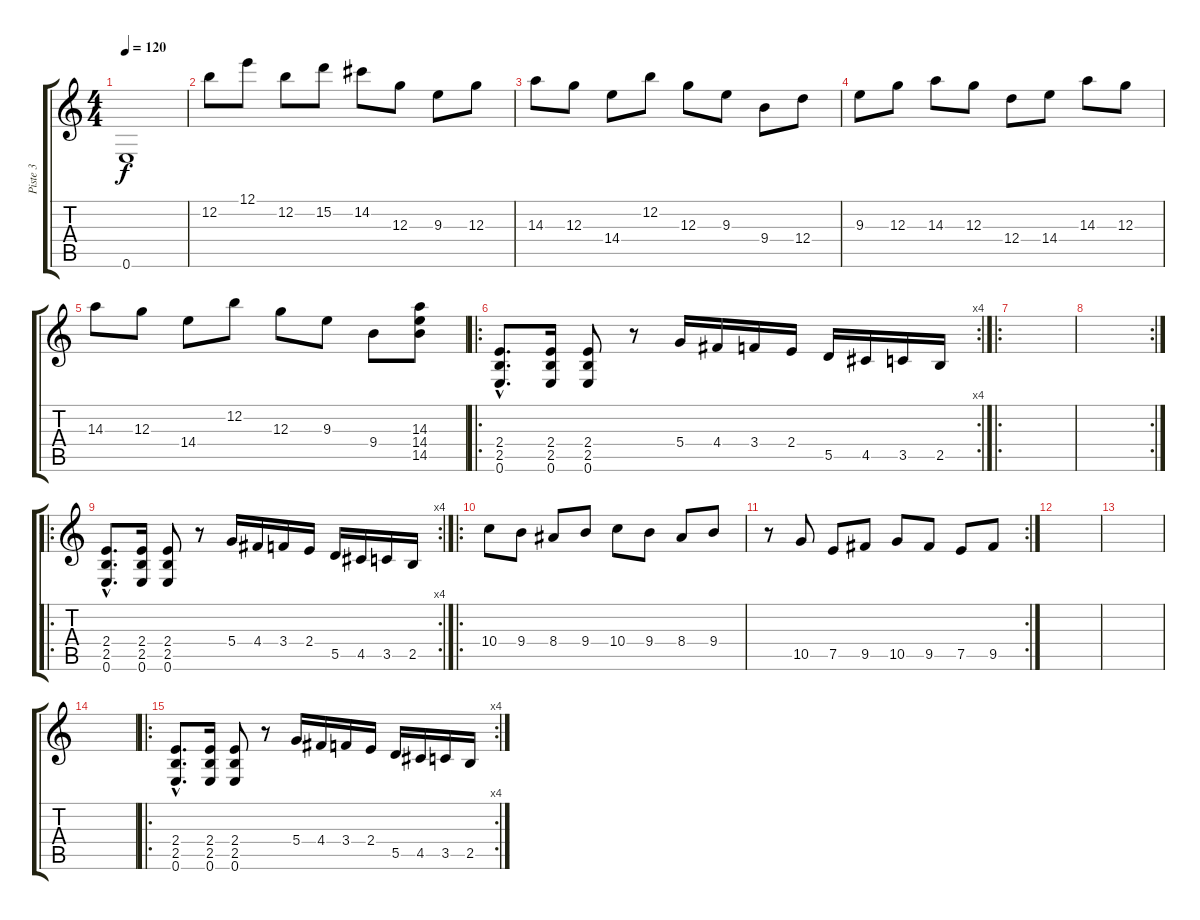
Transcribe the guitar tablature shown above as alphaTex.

\track ("Piste 3" "Piste 3") {instrument acousticguitarnylon}
\staff {score tabs}
\tuning (E4 B3 G3 D3 A2 E2) {hide}
\ts (4 4)
\tempo 120
\clef g2
\ks c
0.6.1{dy f} |
12.2.8{instrument frenchhorn} 12.1.8 12.2.8 15.2.8 14.2.8 12.3.8 9.3.8 12.3.8 |
14.3.8 12.3.8 14.4.8 12.2.8 12.3.8 9.3.8 9.4.8 12.4.8 |
9.3.8 12.3.8 14.3.8 12.3.8 12.4.8 14.4.8 14.3.8 12.3.8 |
14.3.8 12.3.8 14.4.8 12.2.8 12.3.8 9.3.8 9.4.8 (14.3 14.4 14.5).8 |
\ro
\rc 4
(2.4{hac} 2.5{hac} 0.6{hac}).8{d instrument distortionguitar} (2.4 2.5 0.6).16 (2.4 2.5 0.6).8 r.8 5.4.16 4.4.16 3.4.16 2.4.16 5.5.16 4.5.16 3.5.16 2.5.16 |
\ro
|
\rc 2
|
\ro
\rc 4
(2.4{hac} 2.5{hac} 0.6{hac}).8{d instrument distortionguitar} (2.4 2.5 0.6).16 (2.4 2.5 0.6).8 r.8 5.4.16 4.4.16 3.4.16 2.4.16 5.5.16 4.5.16 3.5.16 2.5.16 |
\ro
10.4.8{instrument overdrivenguitar} 9.4.8 8.4.8 9.4.8 10.4.8 9.4.8 8.4.8 9.4.8 |
\rc 2
r.8 10.5.8 7.5.8 9.5.8 10.5.8 9.5.8 7.5.8 9.5.8 |
|
|
|
\ro
\rc 4
(2.4{hac} 2.5{hac} 0.6{hac}).8{d instrument distortionguitar} (2.4 2.5 0.6).16 (2.4 2.5 0.6).8 r.8 5.4.16 4.4.16 3.4.16 2.4.16 5.5.16 4.5.16 3.5.16 2.5.16
